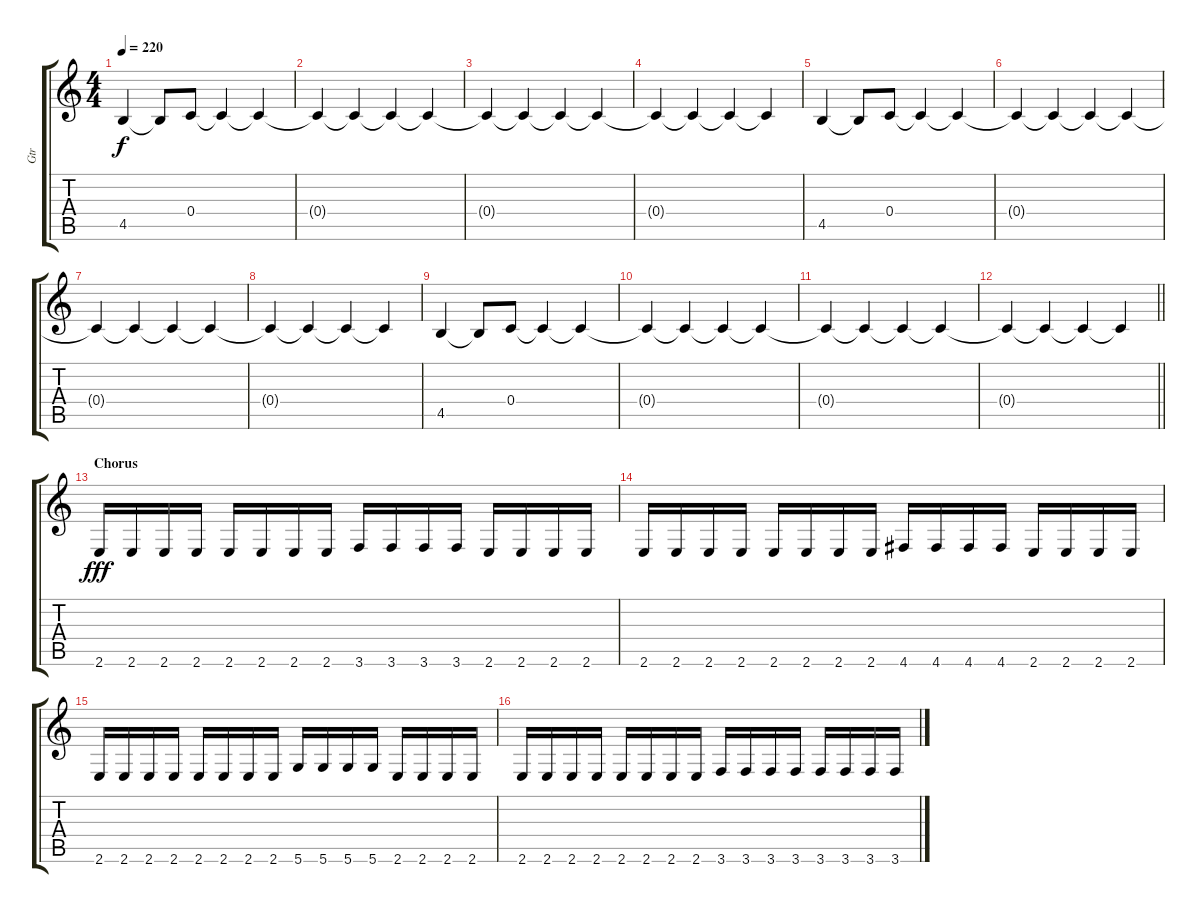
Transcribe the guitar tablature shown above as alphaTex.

\track ("Gtr" "Gtr") {instrument electricguitarclean}
\staff {score tabs}
\tuning (D4 A3 F3 C3 G2 D2) {hide}
\ts (4 4)
\tempo 220
\clef g2
\ks c
4.5.4{dy f} 4.5{t}.8 0.4.8 0.4{t}.4 0.4{t}.4 |
0.4{t}.4 0.4{t}.4 0.4{t}.4 0.4{t}.4 |
0.4{t}.4 0.4{t}.4 0.4{t}.4 0.4{t}.4 |
0.4{t}.4 0.4{t}.4 0.4{t}.4 0.4{t}.4 |
4.5.4 4.5{t}.8 0.4.8 0.4{t}.4 0.4{t}.4 |
0.4{t}.4 0.4{t}.4 0.4{t}.4 0.4{t}.4 |
0.4{t}.4 0.4{t}.4 0.4{t}.4 0.4{t}.4 |
0.4{t}.4 0.4{t}.4 0.4{t}.4 0.4{t}.4 |
4.5.4 4.5{t}.8 0.4.8 0.4{t}.4 0.4{t}.4 |
0.4{t}.4 0.4{t}.4 0.4{t}.4 0.4{t}.4 |
0.4{t}.4 0.4{t}.4 0.4{t}.4 0.4{t}.4 |
\barLineRight lightlight
0.4{t}.4 0.4{t}.4 0.4{t}.4 0.4{t}.4 |
\section ("" "Chorus")
2.6.16{dy fff} 2.6.16 2.6.16 2.6.16 2.6.16 2.6.16 2.6.16 2.6.16 3.6.16 3.6.16 3.6.16 3.6.16 2.6.16 2.6.16 2.6.16 2.6.16 |
2.6.16 2.6.16 2.6.16 2.6.16 2.6.16 2.6.16 2.6.16 2.6.16 4.6.16 4.6.16 4.6.16 4.6.16 2.6.16 2.6.16 2.6.16 2.6.16 |
2.6.16 2.6.16 2.6.16 2.6.16 2.6.16 2.6.16 2.6.16 2.6.16 5.6.16 5.6.16 5.6.16 5.6.16 2.6.16 2.6.16 2.6.16 2.6.16 |
2.6.16 2.6.16 2.6.16 2.6.16 2.6.16 2.6.16 2.6.16 2.6.16 3.6.16 3.6.16 3.6.16 3.6.16 3.6.16 3.6.16 3.6.16 3.6.16
